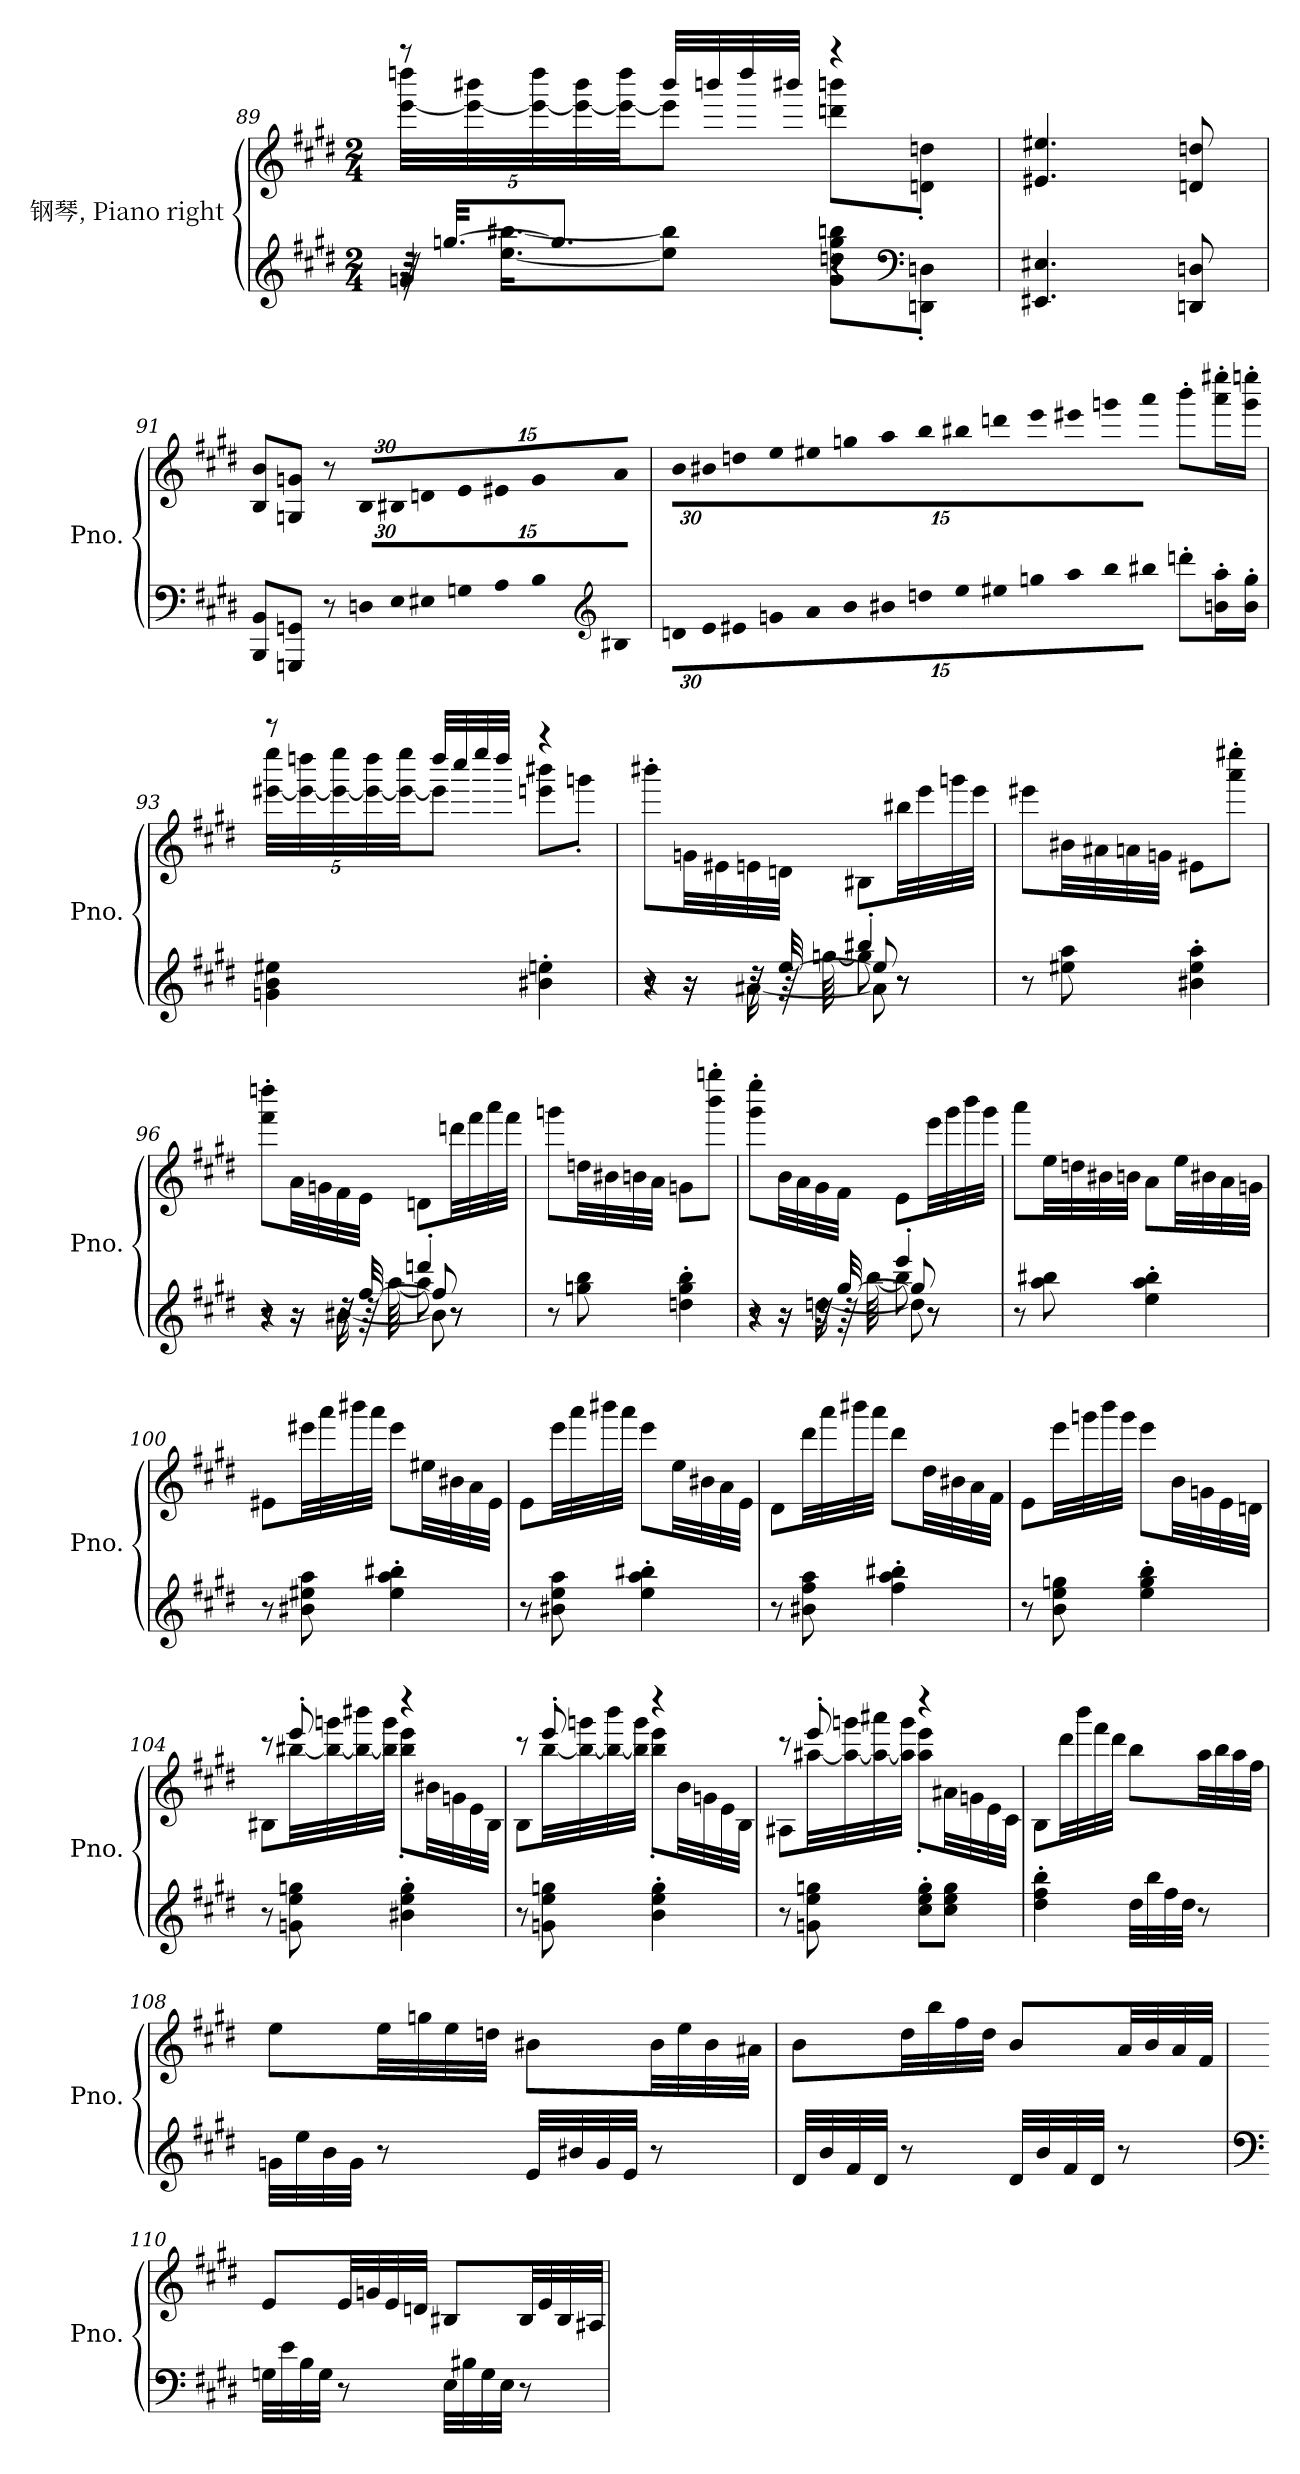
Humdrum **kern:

**kern	**kern
*part1	*part1
*staff2	*staff1
*I"钢琴, Piano right	*
*I'Pno.	*
!!LO:LB:g=z
*clefG2	*clefG2
*k[f#c#g#d#]	*k[f#c#g#d#]
*M2/4	*M2/4
*MM85	*MM85
=89	=89
*^	*^
*	*^	*	*
*	*	*	*	*Xbrackettup
64r	32r	4gn/	8r	[40eee\ 40ddddn\LLL
[32.ggn/KKL	.	.	.	.
.	.	.	.	40eee\_ 40bbb#X\
.	[16.ee\ [16.bb#X\KL	.	.	.
.	.	.	.	40eee\_ 40dddd\
8.gg/J]	.	.	.	.
.	.	.	.	40eee\_ 40bbb#\
.	.	.	.	40eee\_ 40dddd\JJ
.	8ee\] 8bb#\]J	.	32bbb#/LLL	8eee\J]
.	.	.	32bbbn/	.
.	.	.	32dddd/	.
.	.	.	32bbb#X/JJJ	.
4r	8g\ 8ddn\ 8gg\ 8bbn\L	4r	4r	8dddn\ 8bbbn\L
*clefF4	*	*	*	*
*	*	*	*MM64	*
.	8DDn\' 8Dn\'J	.	.	8dn\' 8ddn\'J
*v	*v	*v	*	*
*	*v	*v
=90	=90
*	*MM78
4.EE#X/ 4.E#X/	4.e#X/ 4.ee#X/
*	*MM73
8DDn/ 8Dn/	8dn/ 8ddn/
!!LO:LB:g=z
=91	=91
*	*MM75
8BBB/ 8BB/L	8B/ 8b/L
*	*MM64
8GGGn/ 8GGn/J	8Gn/ 8gn/J
8r	8r
*Xbrackettup	*
*	*MM80
!LO:N:vis=256%9	!LO:N:vis=256%9
960%17Dn/LLLL	960%17B/LLLL
!LO:N:vis=256%9	!LO:N:vis=256%9
960%17E/	960%17B#X/
1920ryy	1920ryy
!LO:N:vis=256%9	!LO:N:vis=256%9
960%17E#X/	960%17dn/
!LO:N:vis=256%9	!LO:N:vis=256%9
960%17Gn/	960%17e/
!LO:N:vis=256%9	!LO:N:vis=256%9
960%17A/	960%17e#X/
!LO:N:vis=256%9	!LO:N:vis=256%9
960%17B/	960%17g/
1920ryy	1920ryy
*clefG2	*
!LO:N:vis=256%9	!LO:N:vis=256%9
960%17B#X/JJJJ	960%17a/JJJJ
!!LO:LB:g=z
=92	=92
!LO:N:vis=256%9	!LO:N:vis=256%9
960%17dn\LLLL	960%17b\LLLL
!LO:N:vis=256%9	!LO:N:vis=256%9
960%17e\	960%17b#X\
1920ryy	1920ryy
!LO:N:vis=256%9	!LO:N:vis=256%9
960%17e#X\	960%17ddn\
!LO:N:vis=256%9	!LO:N:vis=256%9
960%17gn\	960%17ee\
!LO:N:vis=256%9	!LO:N:vis=256%9
960%17a\	960%17ee#X\
!LO:N:vis=256%9	!LO:N:vis=256%9
960%17b\	960%17ggn\
1920ryy	1920ryy
!LO:N:vis=256%9	!LO:N:vis=256%9
960%17b#X\	960%17aa\
!LO:N:vis=256%9	!LO:N:vis=256%9
960%17ddn\	960%17bb\
!LO:N:vis=256%9	!LO:N:vis=256%9
960%17ee\	960%17bb#X\
1920ryy	1920ryy
!LO:N:vis=256%9	!LO:N:vis=256%9
960%17ee#X\	960%17dddn\
!LO:N:vis=256%9	!LO:N:vis=256%9
960%17ggn\	960%17eee\
!LO:N:vis=256%9	!LO:N:vis=256%9
960%17aa\	960%17eee#X\
!LO:N:vis=256%9	!LO:N:vis=256%9
960%17bb\	960%17gggn\
1920ryy	1920ryy
!LO:N:vis=256%9	!LO:N:vis=256%9
960%17bb#X\JJJJ	960%17aaa\JJJJ
*	*MM82
8dddn'\L	8bbb'\L
*	*MM79
16bn\' 16aa\'L	16aaa\' 16eeee#X\'L
16b\' 16gg\'JJ	16ggg\' 16eeeen\'JJ
!!LO:LB:g=z
=93	=93
*	*MM81
*	*^
4gn\ 4b\ 4ee#X\	8r	[40eee#X\ 40eeee\LLL
.	.	40eee#\_ 40ddddn\
.	.	40eee#\_ 40eeee\
.	.	40eee#\_ 40dddd\
.	.	40eee#\_ 40eeee\JJ
.	32dddd/LLL	8eee#\J]
.	32cccc#/	.
.	32eeee/	.
.	32dddd/JJJ	.
*	*MM83	*
4b#X\' 4een\'	4r	8eeen\ 8bbb#X\L
.	.	8gggn'\J
*	*v	*v
=94	=94
*	*MM85
*^	*
*	*^	*
*	*	*^	*
4r	8r	8r	8r	8bbb#X'\L
*	*	*	*	*MM90
.	16r	16r	16r	32gn\LL
.	.	.	.	32e#X\
.	32r	32r	[16a#X\	32en\
.	64r	[32ee/	.	32dn\JJJ
.	[64ggn\	.	.	.
*	*	*	*	*MM83
4bb#X'/	8gg\]	8ee/]	8a#\]	8B#X\L
*	*	*	*	*MM91
.	8r	8r	8r	32bb#X\LL
.	.	.	.	32eee\
.	.	.	.	32gggn\
.	.	.	.	32eee\JJJ
*v	*v	*v	*v	*
!!LO:PB:g=z
=95	=95
*	*MM87
8r	8eee#X\L
*	*MM90
8ee#X\ 8aa\	32b#X\LL
.	32a#X\
.	32an\
.	32gn\JJJ
*	*MM84
4b#X\' 4ee#\' 4aa\'	8e#X\L
*	*MM82
.	8aaa\' 8eeee#X\'J
=96	=96
*	*MM83
*^	*
*	*^	*
*	*	*^	*
4r	8r	8r	8r	8fff#\' 8ddddn\'L
*	*	*	*	*MM88
.	16r	16r	16r	32a\LL
.	.	.	.	32gn\
.	32r	32r	[16b#X\	32f#\
.	64r	[32ff#/	.	32e\JJJ
.	[64aa\	.	.	.
*	*	*	*	*MM80
4dddn'/	8aa\]	8ff#/]	8b#\]	8dn\L
*	*	*	*	*MM94
.	8r	8r	8r	32dddn\LL
.	.	.	.	32fff#\
.	.	.	.	32aaa\
.	.	.	.	32fff#\JJJ
*v	*v	*v	*v	*
=97	=97
*	*MM87
8r	8gggn\L
*	*MM93
8ggn\ 8bb\	32ddn\LL
.	32b#X\
.	32bn\
.	32a\JJJ
*	*MM89
4ddn\' 4gg\' 4bb\'	8gn\L
*	*MM86
.	8bbb\' 8ggggn\'J
!!LO:LB:g=z
=98	=98
*	*MM83
*^	*
*	*^	*
*	*	*^	*
4r	8r	8r	8r	8ggg#\' 8eeee\'L
*	*	*	*	*MM89
.	16r	16r	16r	32b\LL
.	.	.	.	32a\
.	32r	32r	[16ddn\	32g#\
.	64r	[32gg#/	.	32f#\JJJ
.	[64bb\	.	.	.
*	*	*	*	*MM86
4eee'/	8bb\]	8gg#/]	8dd\]	8e\L
*	*	*	*	*MM91
.	8r	8r	8r	32eee\LL
.	.	.	.	32ggg#\
.	.	.	.	32bbb\
.	.	.	.	32ggg#\JJJ
*v	*v	*v	*v	*
=99	=99
*	*MM87
8r	8aaa\L
*	*MM92
8aa\ 8bb#X\	32ee\LL
.	32ddn\
.	32b#X\
.	32bn\JJJ
*	*MM89
4ee\' 4aa\' 4bb#\'	8a\L
.	32ee\LL
.	32b#X\
.	32a\
.	32gn\JJJ
!!LO:LB:g=z
=100	=100
*	*MM89
8r	8e#X\L
*	*MM93
8b#X\ 8ee#X\ 8aa\	32eee#X\LL
.	32aaa\
.	32bbb#X\
.	32aaa\JJJ
*	*MM89
4ee#\' 4aa\' 4bb#X\'	8eee#\L
*	*MM95
.	32ee#X\LL
.	32b#X\
.	32a\
.	32e#\JJJ
=101	=101
*	*MM90
8r	8e\L
8b#X\ 8ee\ 8aa\	32eee\LL
.	32aaa\
.	32bbb#X\
.	32aaa\JJJ
*	*MM90
4ee\' 4aa\' 4bb#X\'	8eee\L
*	*MM94
.	32ee\LL
.	32b#X\
.	32a\
.	32e\JJJ
!!LO:LB:g=z
=102	=102
*	*MM89
8r	8d#\L
*	*MM91
8b#X\ 8ff#\ 8aa\	32ddd#\LL
.	32aaa\
.	32bbb#X\
.	32aaa\JJJ
*	*MM87
4ff#\' 4aa\' 4bb#X\'	8ddd#\L
*	*MM94
.	32dd#\LL
.	32b#X\
.	32a\
.	32f#\JJJ
=103	=103
*	*MM89
8r	8e\L
*	*MM91
8b\ 8ee\ 8ggn\	32eee\LL
.	32gggn\
.	32bbb\
.	32ggg\JJJ
*	*MM87
4ee\' 4gg\' 4bb\'	8eee\L
*	*MM93
.	32b\LL
.	32gn\
.	32e\
.	32dn\JJJ
!!LO:LB:g=z
=104	=104
*	*MM89
*	*^
8r	8r	8B#X\L
*	*MM95	*
8gn\ 8ee\ 8ggn\	8eee'/	[32bb#X\LL
.	.	32bb#\_ 32gggn\
.	.	32bb#\_ 32bbb#X\
.	.	32bb#\] 32ggg\JJJ
*	*MM91	*
4b#X\' 4ee\' 4gg\'	4r	8bb#\' 8eee\'L
*	*MM96	*
.	.	32b#X\LL
.	.	32gn\
.	.	32e\
.	.	32B#\JJJ
=105	=105	=105
*	*MM91	*
8r	8r	8B\L
*	*MM94	*
8gn\ 8ee\ 8ggn\	8eee'/	[32bb\LL
.	.	32bb\_ 32gggn\
.	.	32bb\_ 32bbb\
.	.	32bb\] 32ggg\JJJ
*	*MM90	*
4b\' 4ee\' 4gg\'	4r	8bb\' 8eee\'L
*	*MM94	*
.	.	32b\LL
.	.	32gn\
.	.	32e\
.	.	32B\JJJ
!!LO:LB:g=z	!!
=106	=106	=106
*	*MM88	*
8r	8r	8A#X\L
*	*MM86	*
8gn\ 8ee\ 8ggn\	8eee'/	[32aa#X\LL
.	.	32aa#\_ 32gggn\
.	.	32aa#\_ 32aaa#X\
.	.	32aa#\] 32ggg\JJJ
*	*MM90	*
8cc#\' 8ee\' 8gg\'L	4r	8aa#\' 8eee\'L
*	*MM88	*
8cc#\ 8ee\ 8gg\J	.	32a#X\LL
.	.	32gn\
.	.	32e\
.	.	32c#\JJJ
*	*v	*v
=107	=107
*	*MM89
4dd#\' 4ff#\' 4bb\'	8B\L
*	*MM93
.	32ddd#\LL
.	32bbb\
.	32fff#\
.	32ddd#\JJJ
*	*MM106
32dd#\LLL	8bb\L
32bb\	.
32ff#\	.
32dd#\JJJ	.
8r	32aa\LL
.	32bb\
.	32aa\
.	32ff#\JJJ
!!LO:PB:g=z
=108	=108
*	*MM103
32gn\LLL	8ee\L
32ee\	.
32b\	.
32g\JJJ	.
*	*MM107
8r	32ee\LL
.	32ggn\
*	*MM106
.	32ee\
.	32ddn\JJJ
32e/LLL	8b#X\L
32b#X/	.
32g/	.
32e/JJJ	.
*	*MM104
8r	32b#\LL
.	32ee\
.	32b#\
.	32a#X\JJJ
=109	=109
*	*MM103
32d#/LLL	8b\L
32b/	.
32f#/	.
32d#/JJJ	.
*	*MM107
8r	32dd#\LL
.	32bb\
.	32ff#\
.	32dd#\JJJ
32d#/LLL	8b/L
32b/	.
32f#/	.
32d#/JJJ	.
8r	32a/LL
.	32b/
.	32a/
.	32f#/JJJ
!!LO:LB:g=z
=110	=110
*clefF4	*
*	*MM104
32Gn\LLL	8e/L
32e\	.
32B\	.
32G\JJJ	.
*	*MM108
8r	32e/LL
.	32gn/
.	32e/
.	32dn/JJJ
32E\LLL	8B#X/L
32B#X\	.
32G\	.
32E\JJJ	.
8r	32B#/LL
*	*MM105
.	32e/
.	32B#/
.	32A#X/JJJ
=	=
*-	*-
